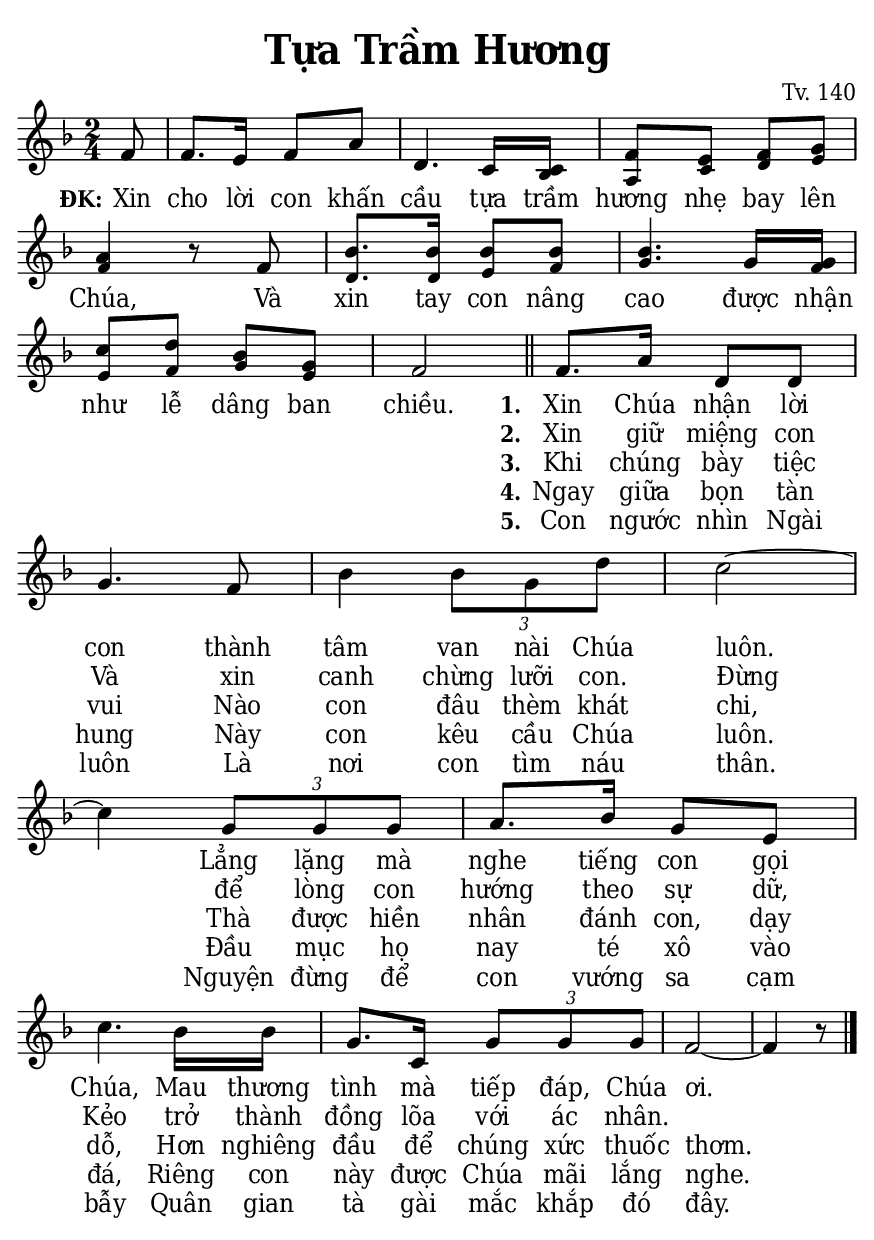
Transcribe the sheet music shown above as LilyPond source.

% Cài đặt chung\
\version "2.22.1"
\include "english.ly"

\header {
  title = \markup { \fontsize #1 "Tựa Trầm Hương" }
  composer = "Tv. 140"
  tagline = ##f
}

% Nhạc phiên khúc
nhacPhienKhucSop = \relative c' {
  \partial 8 f8 |
  f8. e16 f8 a |
  d,4. c16 c |
  f8 e f g |
  a4 r8 f |
  bf8. bf16 bf8 bf |
  bf4. g16 g |
  c8 d bf g |
  f2 \bar "||"
  
  f8. a16 d,8 d |
  g4. f8 |
  bf4 \tuplet 3/2 { bf8 g d' } |
  c2 ~ |
  c4 \tuplet 3/2 { g8 g g } |
  a8. bf16 g8 e |
  c'4. bf16 bf |
  g8. c,16 \tuplet 3/2 { g'8 g g } |
  f2 ~ |
  f4 r8 \bar "|."
}

nhacPhienKhucAlto = \relative c' {
  f8 |
  f8. e16 f8 a |
  d,4. c16 bf |
  a8 c d e |
  f4 r8 f |
  d8. d16 e8 f |
  g4. g16 f |
  e8 f g e |
  f2
}

% Lời phiên khúc
loiPhienKhucSop = \lyrics {
  \set stanza = "ĐK:"
  Xin cho lời con khấn cầu
  tựa trầm hương nhẹ bay lên Chúa,
  Và xin tay con nâng cao
  được nhận như lễ dâng ban chiều.
  <<
    {
      \set stanza = "1."
      Xin Chúa nhận lời con thành tâm van nài Chúa luôn.
      Lẳng lặng mà nghe tiếng con gọi Chúa,
      Mau thương tình mà tiếp đáp, Chúa ơi.
    }
    \new Lyrics {
	    \set associatedVoice = "beSop"
	    \set stanza = "2."
	    Xin giữ miệng con
	    Và xin canh chừng lưỡi con.
	    Đừng để lòng con hướng theo sự dữ,
	    Kẻo trở thành đồng lõa với ác nhân.
    }
    \new Lyrics {
	    \set associatedVoice = "beSop"
	    \set stanza = "3."
	    Khi chúng bày tiệc vui
	    Nào con đâu thèm khát chi,
	    Thà được hiền nhân đánh con, dạy dỗ,
	    Hơn nghiêng đầu để chúng xức thuốc thơm.
    }
    \new Lyrics {
	    \set associatedVoice = "beSop"
	    \set stanza = "4."
	    Ngay giữa bọn tàn hung
	    Này con kêu cầu Chúa luôn.
	    Đầu mục họ nay té xô vào đá,
	    Riêng con này được Chúa mãi lắng nghe.
    }
    \new Lyrics {
	    \set associatedVoice = "beSop"
	    \set stanza = "5."
	    Con ngước nhìn Ngài luôn
	    Là nơi con tìm náu thân.
	    Nguyện đừng để con vướng sa cạm bẫy
	    Quân gian tà gài mắc khắp đó đây.
    }
  >>
}

% Dàn trang
\paper {
  #(set-paper-size "a5")
  top-margin = 3\mm
  bottom-margin = 3\mm
  left-margin = 3\mm
  right-margin = 3\mm
  indent = #0
  #(define fonts
	 (make-pango-font-tree "Deja Vu Serif Condensed"
	 		       "Deja Vu Serif Condensed"
			       "Deja Vu Serif Condensed"
			       (/ 20 20)))
  print-page-number = ##f
  page-count = #1
}

TongNhip = {
  \key f \major \time 2/4
  \set Timing.beamExceptions = #'()
  \set Timing.baseMoment = #(ly:make-moment 1/4)
}

% Đổi kích thước nốt cho bè phụ
notBePhu =
#(define-music-function (font-size music) (number? ly:music?)
   (for-some-music
     (lambda (m)
       (if (music-is-of-type? m 'rhythmic-event)
           (begin
             (set! (ly:music-property m 'tweaks)
                   (cons `(font-size . ,font-size)
                         (ly:music-property m 'tweaks)))
             #t)
           #f))
     music)
   music)

\score {
  \new ChoirStaff <<
    \new Staff \with {
        \consists "Merge_rests_engraver"
        printPartCombineTexts = ##f
      }
      <<
      \new Voice \TongNhip \partCombine 
        \nhacPhienKhucSop
        \notBePhu -1 { \nhacPhienKhucAlto }
      \new NullVoice = beSop \nhacPhienKhucSop
      \new Lyrics \lyricsto beSop \loiPhienKhucSop
      >>
  >>
  \layout {
    \override Lyrics.LyricSpace.minimum-distance = #1.5
    \override Score.BarNumber.break-visibility = ##(#f #f #f)
    \override Score.SpacingSpanner.uniform-stretching = ##t
  } 
}
